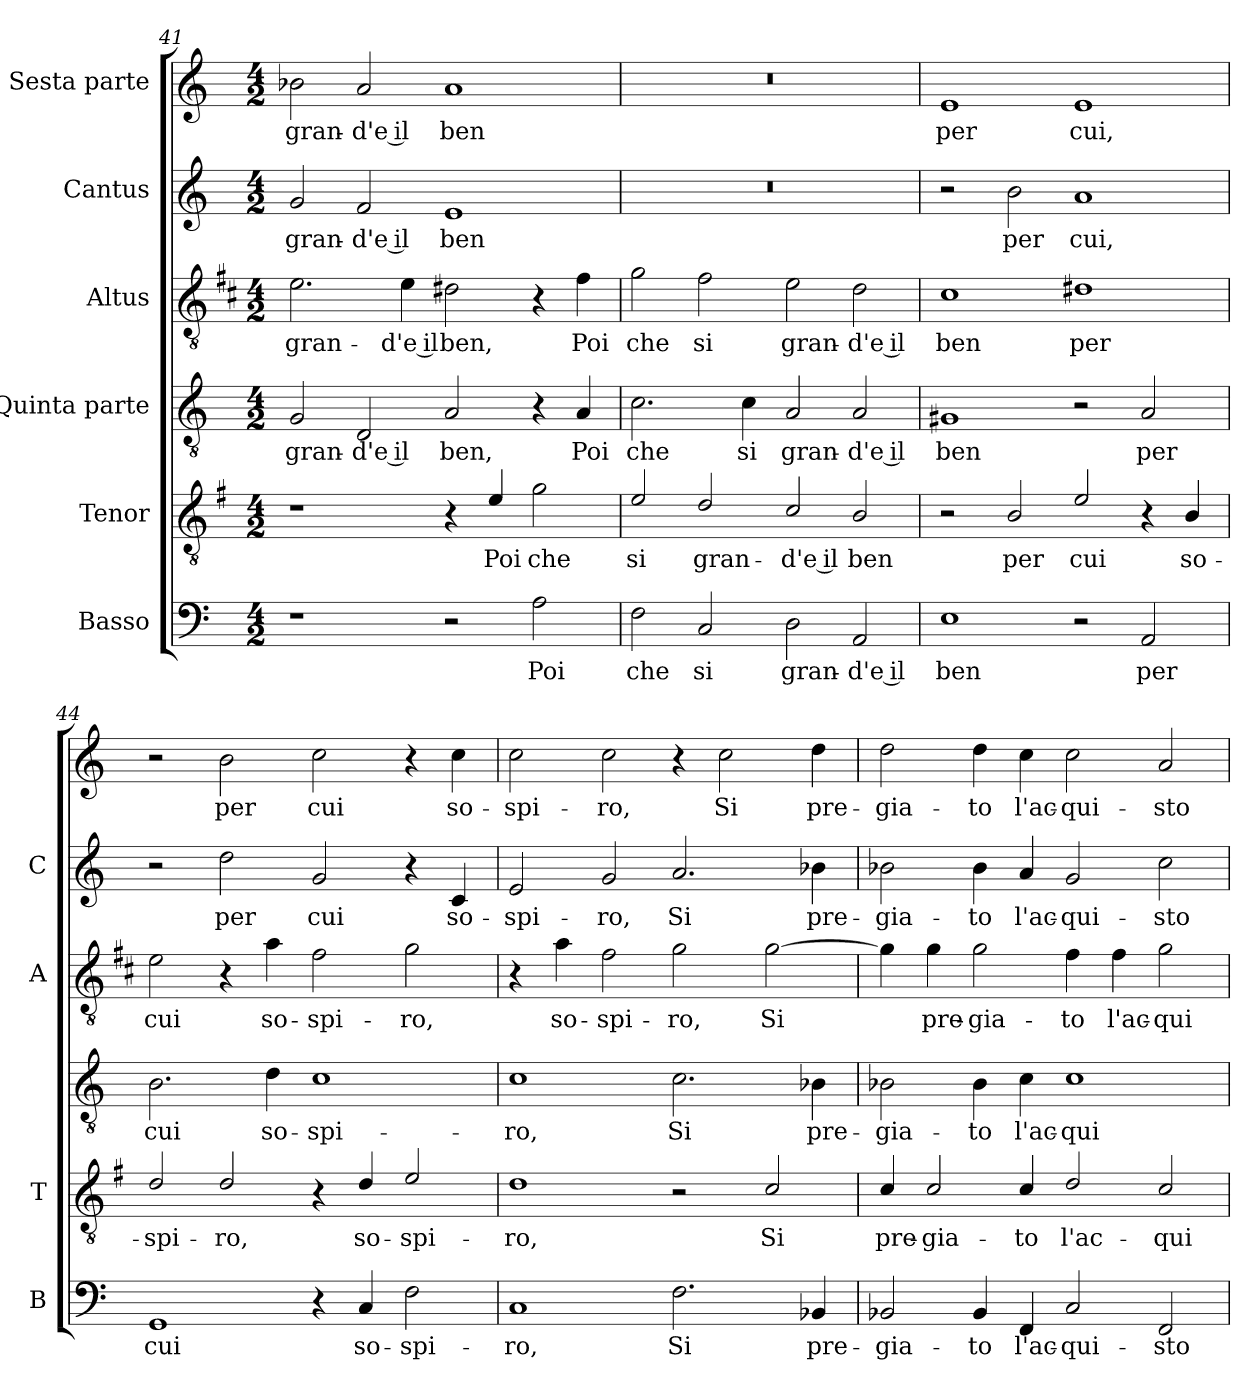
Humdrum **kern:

**kern	**text	**kern	**text	**kern	**text	**kern	**text	**kern	**text	**kern	**text
*part6	*part6	*part5	*part5	*part4	*part4	*part3	*part3	*part2	*part2	*part1	*part1
*staff6	*staff6	*staff5	*staff5	*staff4	*staff4	*staff3	*staff3	*staff2	*staff2	*staff1	*staff1
*I"Basso	*	*I"Tenor	*	*I"Quinta parte	*	*I"Altus	*	*I"Cantus	*	*I"Sesta parte	*
*I'B	*	*I'T	*	*	*	*I'A	*	*I'C	*	*	*
*clefF4	*	*clefGv2	*	*clefGv2	*	*clefGv2	*	*clefG2	*	*clefG2	*
*	*	*ITrd4c7	*	*	*	*ITrd1c2	*	*	*	*	*
*k[]	*	*k[]	*	*k[]	*	*k[]	*	*k[]	*	*k[]	*
*C:	*	*C:	*	*C:	*	*C:	*	*C:	*	*C:	*
*M4/2	*	*M4/2	*	*M4/2	*	*M4/2	*	*M4/2	*	*M4/2	*
=41	=41	=41	=41	=41	=41	=41	=41	=41	=41	=41	=41
!	!	!	!	!	!LO:LY:b	!	!LO:LY:b	!	!LO:LY:b	!	!LO:LY:b
1r	.	1r	.	2G/	gran-	2.d\	gran-	2g/	gran-	2b-X\	gran-
!	!	!	!	!	!LO:LY:b	!	!	!	!LO:LY:b	!	!LO:LY:b
.	.	.	.	2D/	-d'e il	.	.	2f/	-d'e il	2a/	-d'e il
!	!	!	!	!	!	!	!LO:LY:b	!	!	!	!
.	.	.	.	.	.	4d\	-d'e il	.	.	.	.
!	!	!	!	!	!LO:LY:b	!	!LO:LY:b	!	!LO:LY:b	!	!LO:LY:b
2r	.	4r	.	2A/	ben,	2c#X\	ben,	1e	ben	1a	ben
!	!	!	!LO:LY:b	!	!	!	!	!	!	!	!
.	.	4A/	Poi	.	.	.	.	.	.	.	.
!	!LO:LY:b	!	!LO:LY:b	!	!	!	!	!	!	!	!
2A\	Poi	2c\	che	4r	.	4r	.	.	.	.	.
!	!	!	!	!	!LO:LY:b	!	!LO:LY:b	!	!	!	!
.	.	.	.	4A/	Poi	4e\	Poi	.	.	.	.
=42	=42	=42	=42	=42	=42	=42	=42	=42	=42	=42	=42
!	!LO:LY:b	!	!LO:LY:b	!	!LO:LY:b	!	!LO:LY:b	!	!	!	!
2F\	che	2A/	si	2.c\	che	2f\	che	0r	.	0r	.
!	!LO:LY:b	!	!LO:LY:b	!	!	!	!LO:LY:b	!	!	!	!
2C/	si	2G/	gran-	.	.	2e\	si	.	.	.	.
!	!	!	!	!	!LO:LY:b	!	!	!	!	!	!
.	.	.	.	4c\	si	.	.	.	.	.	.
!	!LO:LY:b	!	!LO:LY:b	!	!LO:LY:b	!	!LO:LY:b	!	!	!	!
2D\	gran-	2F/	-d'e il	2A/	gran-	2d\	gran-	.	.	.	.
!	!LO:LY:b	!	!LO:LY:b	!	!LO:LY:b	!	!LO:LY:b	!	!	!	!
2AA/	-d'e il	2E/	ben	2A/	-d'e il	2c\	-d'e il	.	.	.	.
=43	=43	=43	=43	=43	=43	=43	=43	=43	=43	=43	=43
!	!LO:LY:b	!	!	!	!LO:LY:b	!	!LO:LY:b	!	!	!	!LO:LY:b
1E	ben	2r	.	1G#X	ben	1B	ben	2r	.	1e	per
!	!	!	!LO:LY:b	!	!	!	!	!	!LO:LY:b	!	!
.	.	2E/	per	.	.	.	.	2b\	per	.	.
!	!	!	!LO:LY:b	!	!	!	!LO:LY:b	!	!LO:LY:b	!	!LO:LY:b
2r	.	2A/	cui	2r	.	1c#X	per	1a	cui,	1e	cui,
!	!LO:LY:b	!	!	!	!LO:LY:b	!	!	!	!	!	!
2AA/	per	4r	.	2A/	per	.	.	.	.	.	.
!	!	!	!LO:LY:b	!	!	!	!	!	!	!	!
.	.	4E/	so-	.	.	.	.	.	.	.	.
!!LO:LB:g=z
=44	=44	=44	=44	=44	=44	=44	=44	=44	=44	=44	=44
!	!LO:LY:b	!	!LO:LY:b	!	!LO:LY:b	!	!LO:LY:b	!	!	!	!
1GG	cui	2G/	-spi-	2.B\	cui	2d\	cui	2r	.	2r	.
!	!	!	!LO:LY:b	!	!	!	!	!	!LO:LY:b	!	!LO:LY:b
.	.	2G/	-ro,	.	.	4r	.	2dd\	per	2b\	per
!	!	!	!	!	!LO:LY:b	!	!LO:LY:b	!	!	!	!
.	.	.	.	4d\	so-	4g\	so-	.	.	.	.
!	!	!	!	!	!LO:LY:b	!	!LO:LY:b	!	!LO:LY:b	!	!LO:LY:b
4r	.	4r	.	1c	-spi-	2e\	-spi-	2g/	cui	2cc\	cui
!	!LO:LY:b	!	!LO:LY:b	!	!	!	!	!	!	!	!
4C/	so-	4G/	so-	.	.	.	.	.	.	.	.
!	!LO:LY:b	!	!LO:LY:b	!	!	!	!LO:LY:b	!	!	!	!
2F\	-spi-	2A/	-spi-	.	.	2f\	-ro,	4r	.	4r	.
!	!	!	!	!	!	!	!	!	!LO:LY:b	!	!LO:LY:b
.	.	.	.	.	.	.	.	4c/	so-	4cc\	so-
=45	=45	=45	=45	=45	=45	=45	=45	=45	=45	=45	=45
!	!LO:LY:b	!	!LO:LY:b	!	!LO:LY:b	!	!	!	!LO:LY:b	!	!LO:LY:b
1C	-ro,	1G	-ro,	1c	-ro,	4r	.	2e/	-spi-	2cc\	-spi-
!	!	!	!	!	!	!	!LO:LY:b	!	!	!	!
.	.	.	.	.	.	4g\	so-	.	.	.	.
!	!	!	!	!	!	!	!LO:LY:b	!	!LO:LY:b	!	!LO:LY:b
.	.	.	.	.	.	2e\	-spi-	2g/	-ro,	2cc\	-ro,
!	!LO:LY:b	!	!	!	!LO:LY:b	!	!LO:LY:b	!	!LO:LY:b	!	!
2.F\	Si	2r	.	2.c\	Si	2f\	-ro,	2.a/	Si	4r	.
!	!	!	!	!	!	!	!	!	!	!	!LO:LY:b
.	.	.	.	.	.	.	.	.	.	2cc\	Si
!	!	!	!LO:LY:b	!	!	!	!LO:LY:b	!	!	!	!
.	.	2F/	Si	.	.	[2f\	Si	.	.	.	.
!	!LO:LY:b	!	!	!	!LO:LY:b	!	!	!	!LO:LY:b	!	!LO:LY:b
4BB-X/	pre-	.	.	4B-X\	pre-	.	.	4b-X\	pre-	4dd\	pre-
=46	=46	=46	=46	=46	=46	=46	=46	=46	=46	=46	=46
!	!LO:LY:b	!	!LO:LY:b	!	!LO:LY:b	!	!	!	!LO:LY:b	!	!LO:LY:b
2BB-X/	-gia-	4F/	pre-	2B-X\	-gia-	4f\]	.	2b-X\	-gia-	2dd\	-gia-
!	!	!	!LO:LY:b	!	!	!	!LO:LY:b	!	!	!	!
.	.	2F/	-gia-	.	.	4f\	pre-	.	.	.	.
!	!LO:LY:b	!	!	!	!LO:LY:b	!	!LO:LY:b	!	!LO:LY:b	!	!LO:LY:b
4BB-/	-to	.	.	4B-\	-to	2f\	-gia-	4b-\	-to	4dd\	-to
!	!LO:LY:b	!	!LO:LY:b	!	!LO:LY:b	!	!	!	!LO:LY:b	!	!LO:LY:b
4FF/	l'ac-	4F/	-to	4c\	l'ac-	.	.	4a/	l'ac-	4cc\	l'ac-
!	!LO:LY:b	!	!LO:LY:b	!	!LO:LY:b	!	!LO:LY:b	!	!LO:LY:b	!	!LO:LY:b
2C/	-qui-	2G/	l'ac-	1c	-qui-	4e\	-to	2g/	-qui-	2cc\	-qui-
!	!	!	!	!	!	!	!LO:LY:b	!	!	!	!
.	.	.	.	.	.	4e\	l'ac-	.	.	.	.
!	!LO:LY:b	!	!LO:LY:b	!	!	!	!LO:LY:b	!	!LO:LY:b	!	!LO:LY:b
2FF/	-sto	2F/	-qui-	.	.	2f\	-qui-	2cc\	-sto	2a/	-sto
=	=	=	=	=	=	=	=	=	=	=	=
*-	*-	*-	*-	*-	*-	*-	*-	*-	*-	*-	*-
